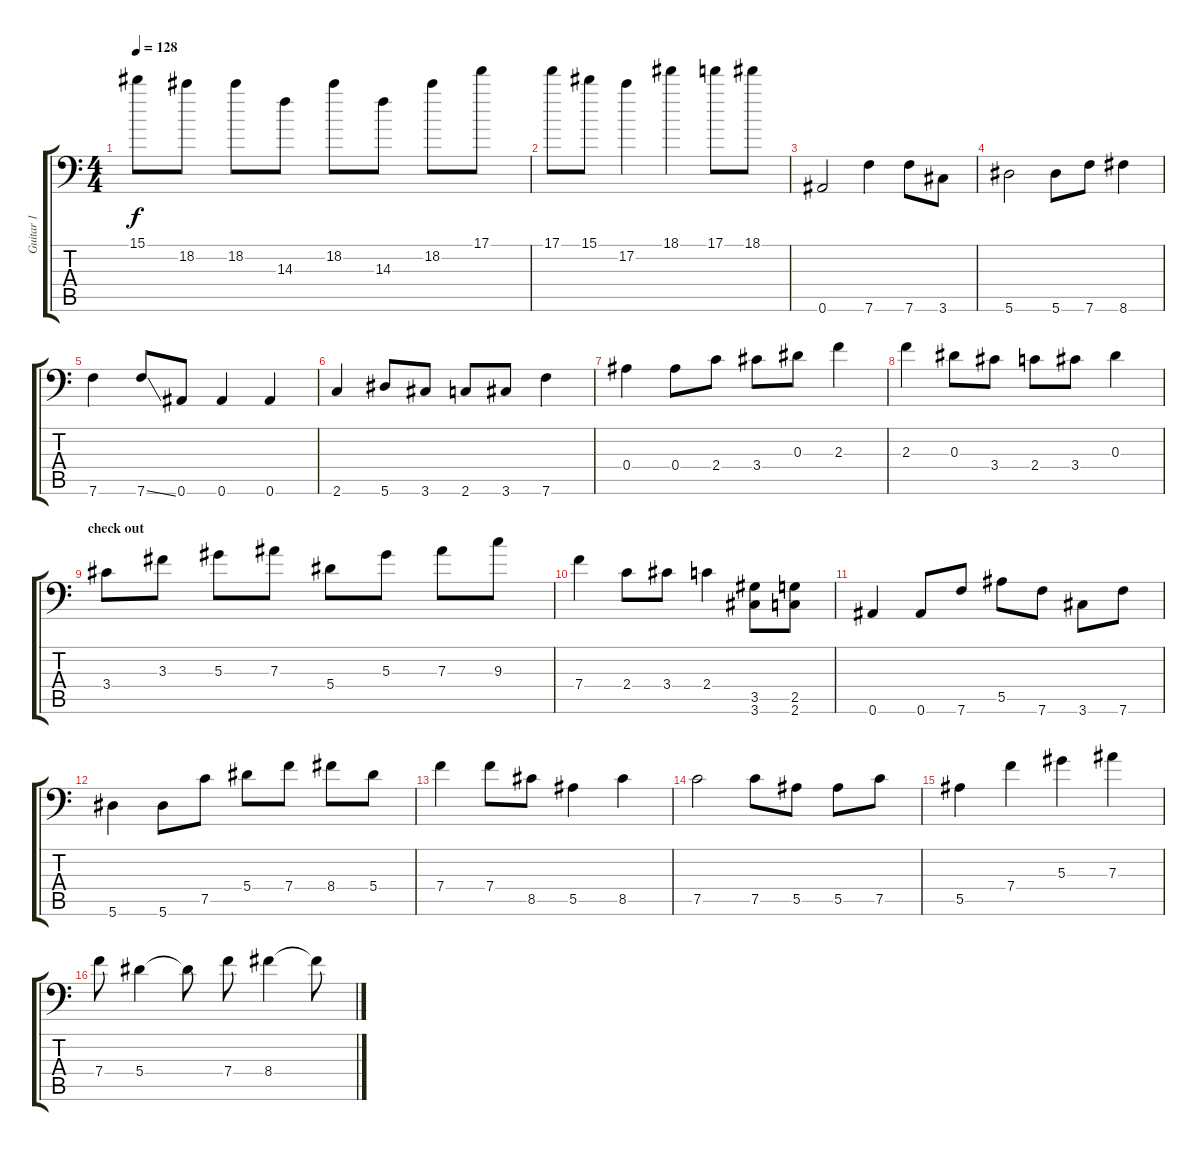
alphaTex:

\track ("Guitar 1" "Guitar 1") {instrument overdrivenguitar}
\staff {score tabs}
\tuning (C4 G3 Eb3 Bb2 F2 Bb1) {hide}
\ts (4 4)
\tempo 128
\clef f4
\ks c
15.1.8{dy f} 18.2.8 18.2.8 14.3.8 18.2.8 14.3.8 18.2.8 17.1.8 |
17.1.8 15.1.8 17.2.4 18.1.4 17.1.8 18.1.8 |
0.6.2 7.6.4 7.6.8 3.6.8 |
5.6.2 5.6.8 7.6.8 8.6.4 |
7.6.4 7.6{ss}.8 0.6.8 0.6.4 0.6.4 |
2.6.4 5.6.8 3.6.8 2.6.8 3.6.8 7.6.4 |
0.4.4 0.4.8 2.4.8 3.4.8 0.3.8 2.3.4 |
2.3.4 0.3.8 3.4.8 2.4.8 3.4.8 0.3.4 |
\section ("" "check out")
3.4.8 3.3.8 5.3.8 7.3.8 5.4.8 5.3.8 7.3.8 9.3.8 |
7.4.4 2.4.8 3.4.8 2.4.4 (3.5 3.6).8 (2.5 2.6).8 |
0.6.4 0.6.8 7.6.8 5.5.8 7.6.8 3.6.8 7.6.8 |
5.6.4 5.6.8 7.5.8 5.4.8 7.4.8 8.4.8 5.4.8 |
7.4.4 7.4.8 8.5.8 5.5.4 8.5.4 |
7.5.2 7.5.8 5.5.8 5.5.8 7.5.8 |
5.5.4 7.4.4 5.3.4 7.3.4 |
7.4.8 5.4.4 5.4{t}.8 7.4.8 8.4.4 8.4{t}.8
